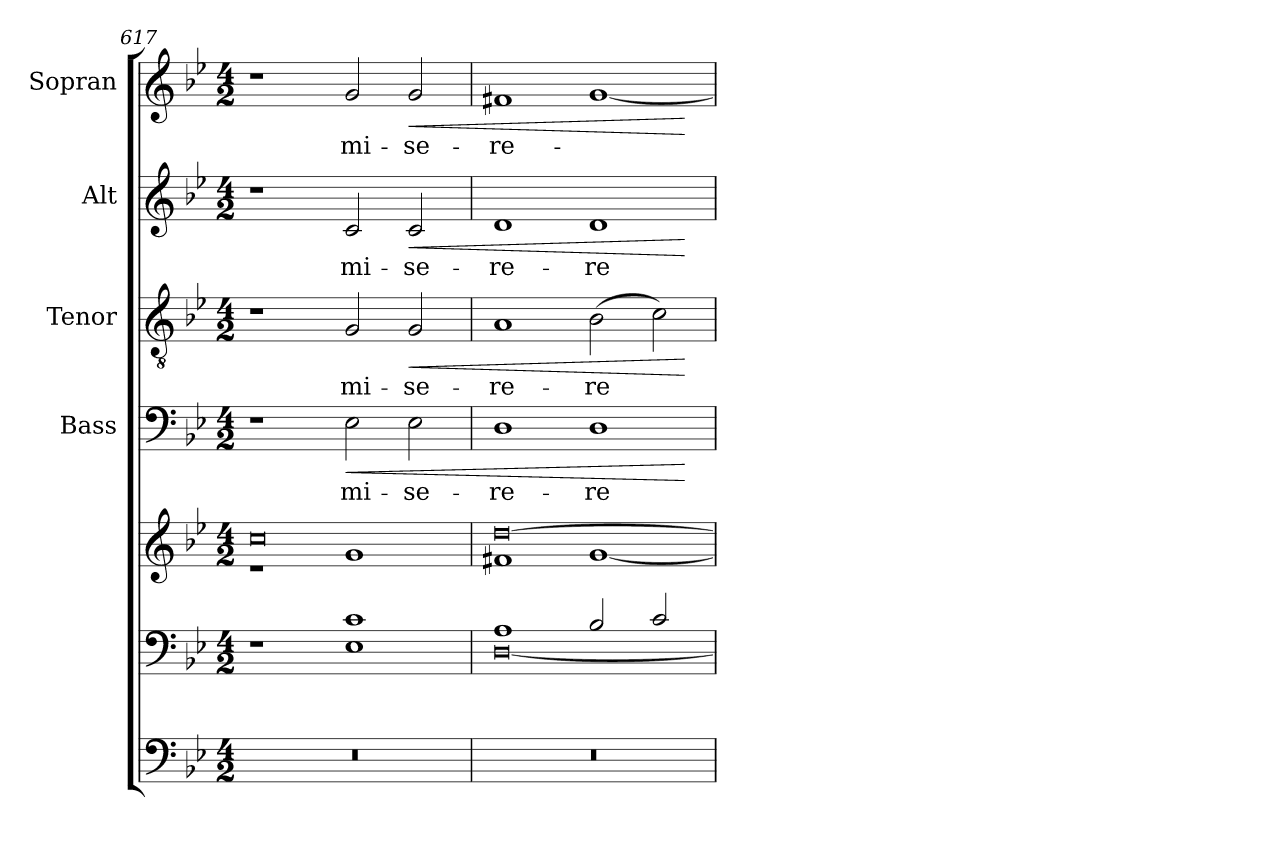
**kern	**kern	**kern	**kern	**text	**dynam	**kern	**text	**dynam	**kern	**text	**dynam	**kern	**text	**dynam
*part6	*part5	*part5	*part4	*part4	*part4	*part3	*part3	*part3	*part2	*part2	*part2	*part1	*part1	*part1
*staff7	*staff6	*staff5	*staff4	*staff4	*staff4	*staff3	*staff3	*staff3	*staff2	*staff2	*staff2	*staff1	*staff1	*staff1
*	*	*	*I"Bass	*	*	*I"Tenor	*	*	*I"Alt	*	*	*I"Sopran	*	*
*	*	*	*I'B.	*	*	*I'T.	*	*	*I'A.	*	*	*I'S.	*	*
*clefF4	*clefF4	*clefG2	*clefF4	*	*	*clefGv2	*	*	*clefG2	*	*	*clefG2	*	*
*k[b-e-]	*k[b-e-]	*k[b-e-]	*k[b-e-]	*	*	*k[b-e-]	*	*	*k[b-e-]	*	*	*k[b-e-]	*	*
*B-:	*B-:	*B-:	*B-:	*	*	*B-:	*	*	*B-:	*	*	*B-:	*	*
*M4/2	*M4/2	*M4/2	*M4/2	*	*	*M4/2	*	*	*M4/2	*	*	*M4/2	*	*
=617	=617	=617	=617	=617	=617	=617	=617	=617	=617	=617	=617	=617	=617	=617
*	*	*^	*	*	*	*	*	*	*	*	*	*	*	*
0r	1r	0cc	1re	1r	.	.	1r	.	.	1r	.	.	1r	.	.
!	!	!	!	!	!LO:LY:b	!LO:HP:b	!	!LO:LY:b	!	!	!LO:LY:b	!	!	!LO:LY:b	!
.	1E- 1c	.	1g	2E-\	mi-	<	2G/	mi-	.	2c/	mi-	.	2g/	mi-	.
!	!	!	!	!	!LO:LY:b	!	!	!LO:LY:b	!LO:HP:b	!	!LO:LY:b	!LO:HP:b	!	!LO:LY:b	!LO:HP:b
.	.	.	.	2E-\	-se-	.	2G/	-se-	<	2c/	-se-	<	2g/	-se-	<
=618	=618	=618	=618	=618	=618	=618	=618	=618	=618	=618	=618	=618	=618	=618	=618
*	*^	*	*	*	*	*	*	*	*	*	*	*	*	*	*
!	!	!	!	!	!	!LO:LY:b	!	!	!LO:LY:b	!	!	!LO:LY:b	!	!	!LO:LY:b	!
0r	1A	[<0D	[>0dd	1f#X	1D	-re-	.	1A	-re-	.	1d	-re-	.	1f#X	-re-	.
!	!	!	!	!	!	!LO:LY:b	!	!	!LO:LY:b	!	!	!LO:LY:b	!	!	!	!
.	2B-/	.	.	[<1g	1D	-re	.	(>2B-\	-re	.	1d	-re	.	[1g	.	.
.	2c/	.	.	.	.	.	.	2c\)	.	.	.	.	.	.	.	.
*	*v	*v	*	*	*	*	*	*	*	*	*	*	*	*	*	*
*	*	*v	*v	*	*	*	*	*	*	*	*	*	*	*	*
.	.	.	.	.	[	.	.	[	.	.	[	.	.	[
=	=	=	=	=	=	=	=	=	=	=	=	=	=	=
*-	*-	*-	*-	*-	*-	*-	*-	*-	*-	*-	*-	*-	*-	*-
